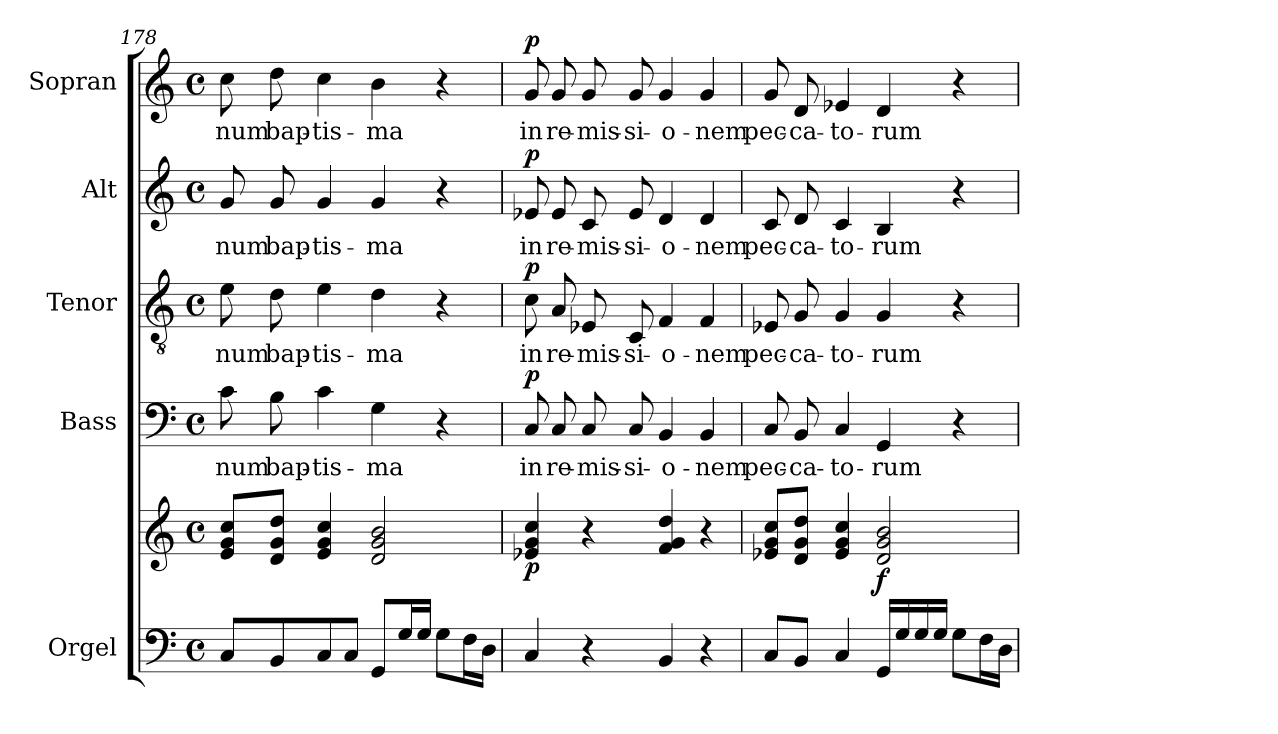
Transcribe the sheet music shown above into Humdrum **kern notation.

**kern	**kern	**dynam	**kern	**text	**dynam	**kern	**text	**dynam	**kern	**text	**dynam	**kern	**text	**dynam
*part5	*part5	*part5	*part4	*part4	*part4	*part3	*part3	*part3	*part2	*part2	*part2	*part1	*part1	*part1
*staff6	*staff5	*staff5/6	*staff4	*staff4	*staff4	*staff3	*staff3	*staff3	*staff2	*staff2	*staff2	*staff1	*staff1	*staff1
*I"Orgel	*	*	*I"Bass	*	*	*I"Tenor	*	*	*I"Alt	*	*	*I"Sopran	*	*
*	*	*	*I'B.	*	*	*I'T.	*	*	*I'A.	*	*	*I'S.	*	*
!!LO:LB:g=z
*clefF4	*clefG2	*	*clefF4	*	*	*clefGv2	*	*	*clefG2	*	*	*clefG2	*	*
*k[]	*k[]	*	*k[]	*	*	*k[]	*	*	*k[]	*	*	*k[]	*	*
*C:	*C:	*	*C:	*	*	*C:	*	*	*C:	*	*	*C:	*	*
*M4/4	*M4/4	*	*M4/4	*	*	*M4/4	*	*	*M4/4	*	*	*M4/4	*	*
*met(c)	*met(c)	*	*met(c)	*	*	*met(c)	*	*	*met(c)	*	*	*met(c)	*	*
=178	=178	=178	=178	=178	=178	=178	=178	=178	=178	=178	=178	=178	=178	=178
!	!	!	!	!LO:LY:b	!	!	!LO:LY:b	!	!	!LO:LY:b	!	!	!LO:LY:b	!
8C/L	8e/ 8g/ 8cc/L	.	8c\	-num	.	8e\	-num	.	8g/	-num	.	8cc\	-num	.
!	!	!	!	!LO:LY:b	!	!	!LO:LY:b	!	!	!LO:LY:b	!	!	!LO:LY:b	!
8BB/	8d/ 8g/ 8dd/J	.	8B\	bap-	.	8d\	bap-	.	8g/	bap-	.	8dd\	bap-	.
!	!	!	!	!LO:LY:b	!	!	!LO:LY:b	!	!	!LO:LY:b	!	!	!LO:LY:b	!
8C/	4e/ 4g/ 4cc/	.	4c\	-tis-	.	4e\	-tis-	.	4g/	-tis-	.	4cc\	-tis-	.
8C/J	.	.	.	.	.	.	.	.	.	.	.	.	.	.
!	!	!	!	!LO:LY:b	!	!	!LO:LY:b	!	!	!LO:LY:b	!	!	!LO:LY:b	!
8GG/L	2d/ 2g/ 2b/	.	4G\	-ma	.	4d\	-ma	.	4g/	-ma	.	4b\	-ma	.
16G/L	.	.	.	.	.	.	.	.	.	.	.	.	.	.
16G/JJ	.	.	.	.	.	.	.	.	.	.	.	.	.	.
8G\L	.	.	4r	.	.	4r	.	.	4r	.	.	4r	.	.
16F\L	.	.	.	.	.	.	.	.	.	.	.	.	.	.
16D\JJ	.	.	.	.	.	.	.	.	.	.	.	.	.	.
=179	=179	=179	=179	=179	=179	=179	=179	=179	=179	=179	=179	=179	=179	=179
!	!	!LO:DY:b	!	!LO:LY:b	!LO:DY:a	!	!LO:LY:b	!LO:DY:a	!	!LO:LY:b	!LO:DY:a	!	!LO:LY:b	!LO:DY:a
4C/	4e-X/ 4g/ 4cc/	p	8C/	in	p	8c\	in	p	8e-X/	in	p	8g/	in	p
!	!	!	!	!LO:LY:b	!	!	!LO:LY:b	!	!	!LO:LY:b	!	!	!LO:LY:b	!
.	.	.	8C/	re-	.	8A/	re-	.	8e-/	re-	.	8g/	re-	.
!	!	!	!	!LO:LY:b	!	!	!LO:LY:b	!	!	!LO:LY:b	!	!	!LO:LY:b	!
4r	4r	.	8C/	-mis-	.	8E-X/	-mis-	.	8c/	-mis-	.	8g/	-mis-	.
!	!	!	!	!LO:LY:b	!	!	!LO:LY:b	!	!	!LO:LY:b	!	!	!LO:LY:b	!
.	.	.	8C/	-si-	.	8C/	-si-	.	8e-/	-si-	.	8g/	-si-	.
!	!	!	!	!LO:LY:b	!	!	!LO:LY:b	!	!	!LO:LY:b	!	!	!LO:LY:b	!
4BB/	4f/ 4g/ 4dd/	.	4BB/	-o-	.	4F/	-o-	.	4d/	-o-	.	4g/	-o-	.
!	!	!	!	!LO:LY:b	!	!	!LO:LY:b	!	!	!LO:LY:b	!	!	!LO:LY:b	!
4r	4r	.	4BB/	-nem	.	4F/	-nem	.	4d/	-nem	.	4g/	-nem	.
=180	=180	=180	=180	=180	=180	=180	=180	=180	=180	=180	=180	=180	=180	=180
!	!	!	!	!LO:LY:b	!	!	!LO:LY:b	!	!	!LO:LY:b	!	!	!LO:LY:b	!
8C/L	8e-X/ 8g/ 8cc/L	.	8C/	pec-	.	8E-X/	pec-	.	8c/	pec-	.	8g/	pec-	.
!	!	!	!	!LO:LY:b	!	!	!LO:LY:b	!	!	!LO:LY:b	!	!	!LO:LY:b	!
8BB/J	8d/ 8g/ 8dd/J	.	8BB/	-ca-	.	8G/	-ca-	.	8d/	-ca-	.	8d/	-ca-	.
!	!	!	!	!LO:LY:b	!	!	!LO:LY:b	!	!	!LO:LY:b	!	!	!LO:LY:b	!
4C/	4e-/ 4g/ 4cc/	.	4C/	-to-	.	4G/	-to-	.	4c/	-to-	.	4e-X/	-to-	.
!	!	!LO:DY:b	!	!LO:LY:b	!	!	!LO:LY:b	!	!	!LO:LY:b	!	!	!LO:LY:b	!
16GG/LL	2d/ 2g/ 2b/	f	4GG/	-rum	.	4G/	-rum	.	4B/	-rum	.	4d/	-rum	.
16G/	.	.	.	.	.	.	.	.	.	.	.	.	.	.
16G/	.	.	.	.	.	.	.	.	.	.	.	.	.	.
16G/JJ	.	.	.	.	.	.	.	.	.	.	.	.	.	.
8G\L	.	.	4r	.	.	4r	.	.	4r	.	.	4r	.	.
16F\L	.	.	.	.	.	.	.	.	.	.	.	.	.	.
16D\JJ	.	.	.	.	.	.	.	.	.	.	.	.	.	.
=	=	=	=	=	=	=	=	=	=	=	=	=	=	=
*-	*-	*-	*-	*-	*-	*-	*-	*-	*-	*-	*-	*-	*-	*-
